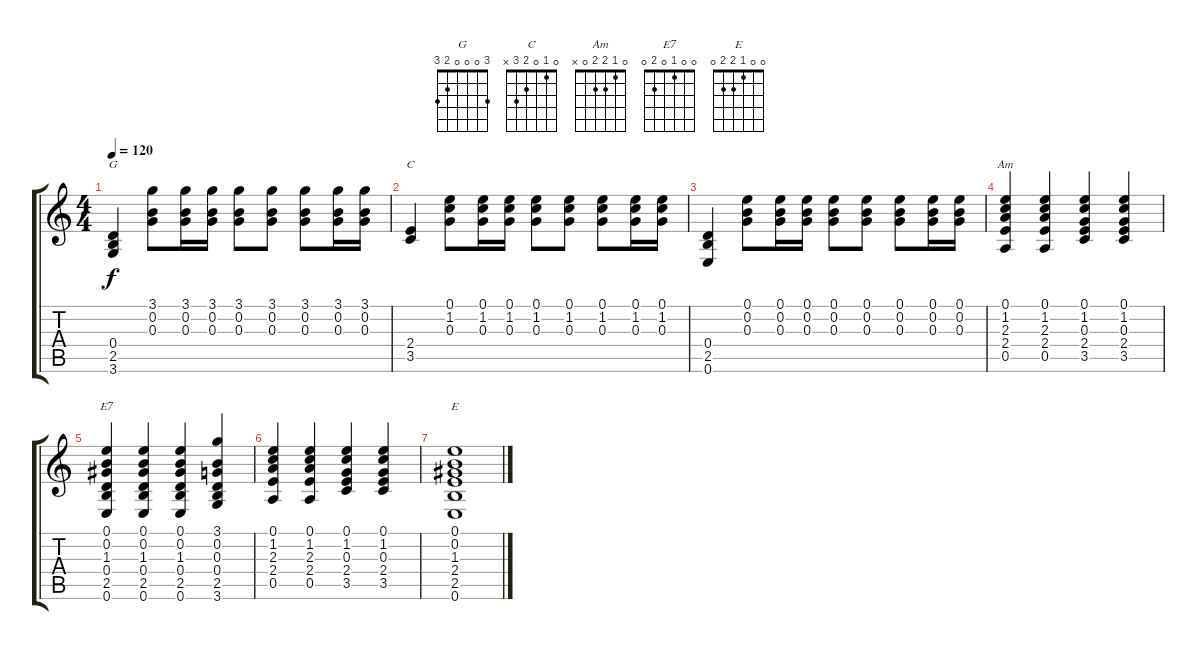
\track "" {instrument acousticguitarnylon}
\staff {score tabs}
\tuning (E4 B3 G3 D3 A2 E2) {hide}
\chord ("G" 3 0 0 0 2 3)
\chord ("C" 0 1 0 2 3 x)
\chord ("Am" 0 1 2 2 0 x)
\chord ("E7" 0 0 1 0 2 0)
\chord ("E" 0 0 1 2 2 0)
\ts (4 4)
\tempo 120
\clef g2
\ks c
(0.4 2.5 3.6).4{ch "G" dy f} (3.1 0.2 0.3).8 (3.1 0.2 0.3).16 (3.1 0.2 0.3).16 (3.1 0.2 0.3).8 (3.1 0.2 0.3).8 (3.1 0.2 0.3).8 (3.1 0.2 0.3).16 (3.1 0.2 0.3).16 |
(2.4 3.5).4{ch "C"} (0.1 1.2 0.3).8 (0.1 1.2 0.3).16 (0.1 1.2 0.3).16 (0.1 1.2 0.3).8 (0.1 1.2 0.3).8 (0.1 1.2 0.3).8 (0.1 1.2 0.3).16 (0.1 1.2 0.3).16 |
(0.4 2.5 0.6).4 (0.1 0.2 0.3).8 (0.1 0.2 0.3).16 (0.1 0.2 0.3).16 (0.1 0.2 0.3).8 (0.1 0.2 0.3).8 (0.1 0.2 0.3).8 (0.1 0.2 0.3).16 (0.1 0.2 0.3).16 |
(0.1 1.2 2.3 2.4 0.5).4{ch "Am"} (0.1 1.2 2.3 2.4 0.5).4 (0.1 1.2 0.3 2.4 3.5).4 (0.1 1.2 0.3 2.4 3.5).4 |
(0.1 0.2 1.3 0.4 2.5 0.6).4{ch "E7"} (0.1 0.2 1.3 0.4 2.5 0.6).4 (0.1 0.2 1.3 0.4 2.5 0.6).4 (3.1 0.2 0.3 0.4 2.5 3.6).4 |
(0.1 1.2 2.3 2.4 0.5).4 (0.1 1.2 2.3 2.4 0.5).4 (0.1 1.2 0.3 2.4 3.5).4 (0.1 1.2 0.3 2.4 3.5).4 |
(0.1 0.2 1.3 2.4 2.5 0.6).1{ch "E"}
